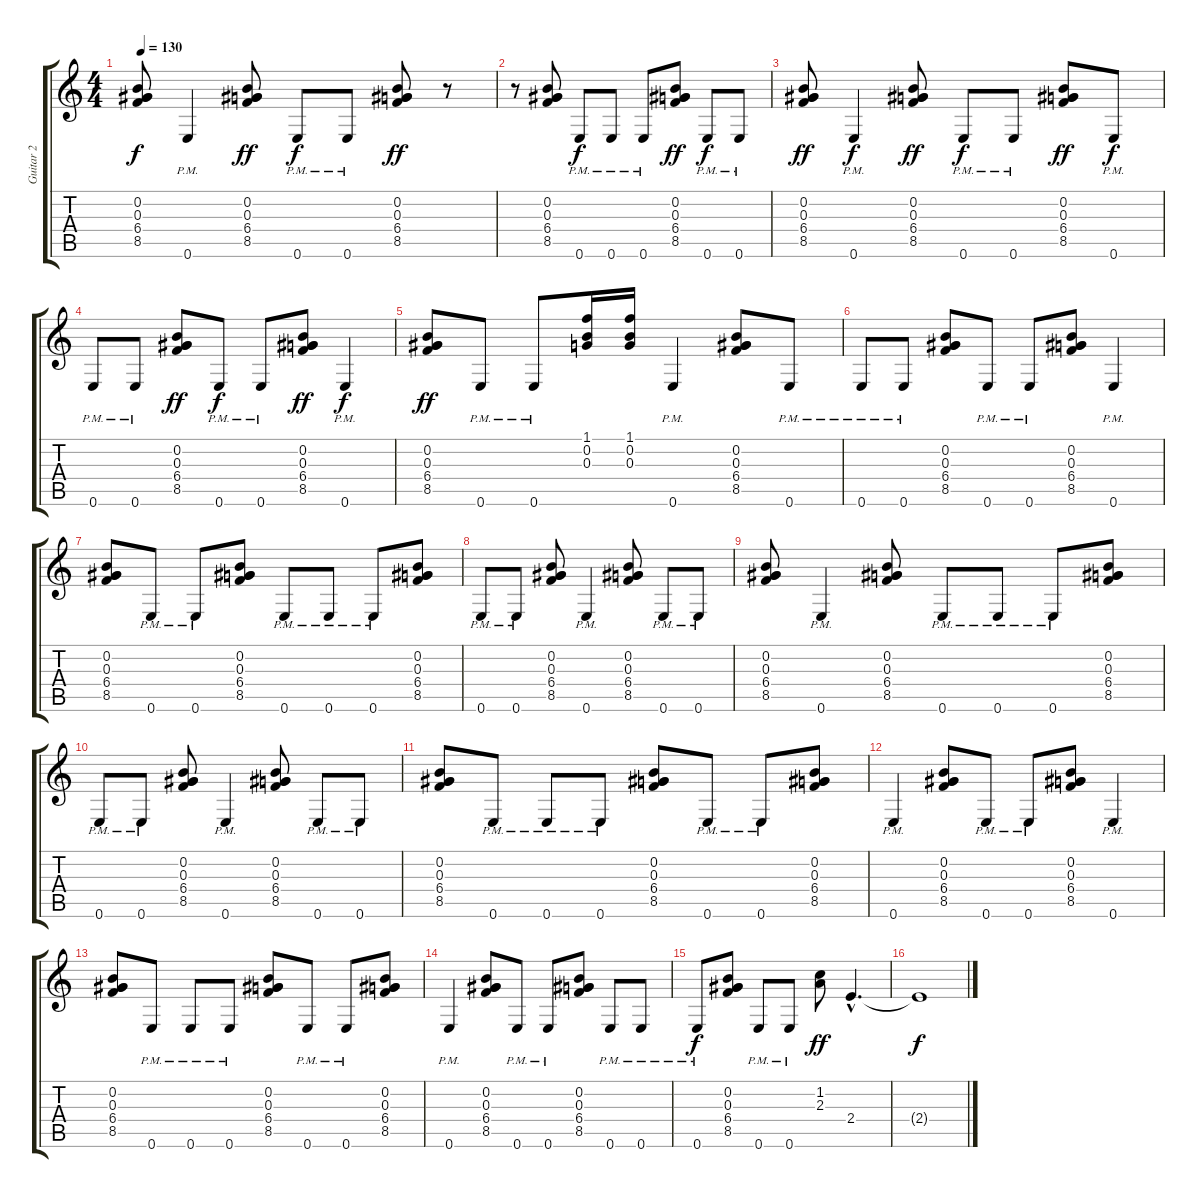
\track ("Guitar 2" "Guitar 2") {instrument electricguitarjazz}
\staff {score tabs}
\tuning (E4 B3 G3 D3 A2 E2) {hide}
\ts (4 4)
\tempo 130
\clef g2
\ks c
(0.2 0.3 6.4 8.5).8{dy f instrument distortionguitar} 0.6{pm}.4 (0.2 0.3 6.4 8.5).8{dy ff} 0.6{pm}.8{dy f} 0.6{pm}.8 (0.2 0.3 6.4 8.5).8{dy ff} r.8 |
r.8{instrument distortionguitar} (0.2 0.3 6.4 8.5).8 0.6{pm}.8{dy f} 0.6{pm}.8 0.6{pm}.8 (0.2 0.3 6.4 8.5).8{dy ff} 0.6{pm}.8{dy f} 0.6{pm}.8 |
(0.2 0.3 6.4 8.5).8{dy ff instrument distortionguitar} 0.6{pm}.4{dy f} (0.2 0.3 6.4 8.5).8{dy ff} 0.6{pm}.8{dy f} 0.6{pm}.8 (0.2 0.3 6.4 8.5).8{dy ff} 0.6{pm}.8{dy f} |
0.6{pm}.8{instrument distortionguitar} 0.6{pm}.8 (0.2 0.3 6.4 8.5).8{dy ff} 0.6{pm}.8{dy f} 0.6{pm}.8 (0.2 0.3 6.4 8.5).8{dy ff} 0.6{pm}.4{dy f} |
(0.2 0.3 6.4 8.5).8{dy ff instrument distortionguitar} 0.6{pm}.8 0.6{pm}.8 (1.1 0.2 0.3).16 (1.1 0.2 0.3).16 0.6{pm}.4 (0.2 0.3 6.4 8.5).8 0.6{pm}.8 |
0.6{pm}.8{instrument distortionguitar} 0.6{pm}.8 (0.2 0.3 6.4 8.5).8 0.6{pm}.8 0.6{pm}.8 (0.2 0.3 6.4 8.5).8 0.6{pm}.4 |
(0.2 0.3 6.4 8.5).8{instrument distortionguitar} 0.6{pm}.8 0.6{pm}.8 (0.2 0.3 6.4 8.5).8 0.6{pm}.8 0.6{pm}.8 0.6{pm}.8 (0.2 0.3 6.4 8.5).8 |
0.6{pm}.8{instrument distortionguitar} 0.6{pm}.8 (0.2 0.3 6.4 8.5).8 0.6{pm}.4 (0.2 0.3 6.4 8.5).8 0.6{pm}.8 0.6{pm}.8 |
(0.2 0.3 6.4 8.5).8{instrument distortionguitar} 0.6{pm}.4 (0.2 0.3 6.4 8.5).8 0.6{pm}.8 0.6{pm}.8 0.6{pm}.8 (0.2 0.3 6.4 8.5).8 |
0.6{pm}.8{instrument distortionguitar} 0.6{pm}.8 (0.2 0.3 6.4 8.5).8 0.6{pm}.4 (0.2 0.3 6.4 8.5).8 0.6{pm}.8 0.6{pm}.8 |
(0.2 0.3 6.4 8.5).8{instrument distortionguitar} 0.6{pm}.8 0.6{pm}.8 0.6{pm}.8 (0.2 0.3 6.4 8.5).8 0.6{pm}.8 0.6{pm}.8 (0.2 0.3 6.4 8.5).8 |
0.6{pm}.4{instrument distortionguitar} (0.2 0.3 6.4 8.5).8 0.6{pm}.8 0.6{pm}.8 (0.2 0.3 6.4 8.5).8 0.6{pm}.4 |
(0.2 0.3 6.4 8.5).8{instrument distortionguitar} 0.6{pm}.8 0.6{pm}.8 0.6{pm}.8 (0.2 0.3 6.4 8.5).8 0.6{pm}.8 0.6{pm}.8 (0.2 0.3 6.4 8.5).8 |
0.6{pm}.4{instrument distortionguitar} (0.2 0.3 6.4 8.5).8 0.6{pm}.8 0.6{pm}.8 (0.2 0.3 6.4 8.5).8 0.6{pm}.8 0.6{pm}.8 |
0.6{pm}.8{dy f instrument distortionguitar} (0.2 0.3 6.4 8.5).8 0.6{pm}.8 0.6{pm}.8 (1.2 2.3).8{dy ff instrument electricguitarjazz} 2.4{hac}.4{d} |
2.4{t}.1{dy f}
